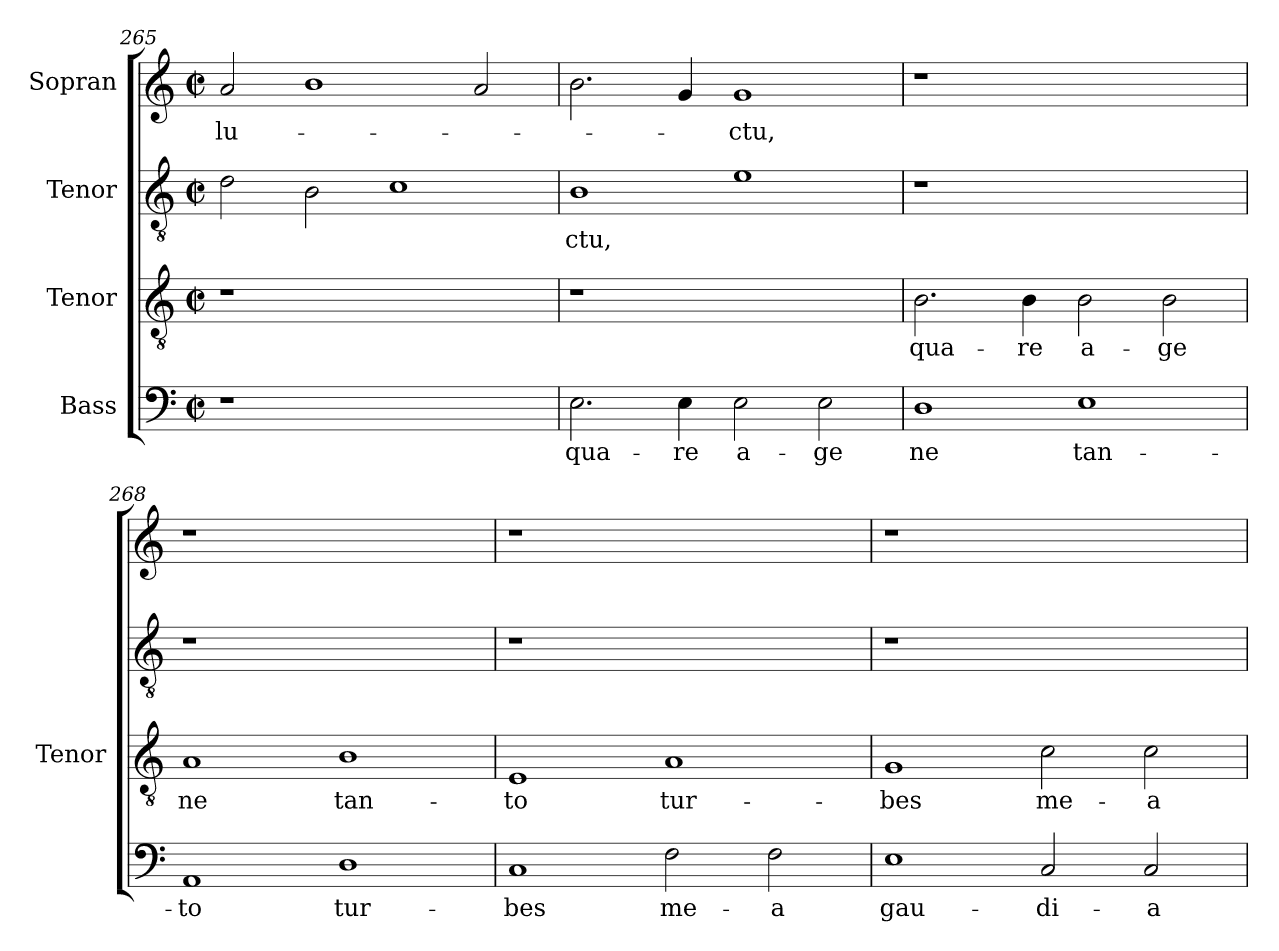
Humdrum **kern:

**kern	**text	**kern	**text	**kern	**text	**kern	**text
*part4	*part4	*part3	*part3	*part2	*part2	*part1	*part1
*staff4	*staff4	*staff3	*staff3	*staff2	*staff2	*staff1	*staff1
*I"Bass	*	*I"Tenor	*	*I"Tenor	*	*I"Sopran	*
*	*	*I'Tenor	*	*	*	*	*
*clefF4	*	*clefGv2	*	*clefGv2	*	*clefG2	*
*	*	*ITrd7c12	*	*ITrd7c12	*	*	*
*k[]	*	*k[]	*	*k[]	*	*k[]	*
*M2/2	*	*M2/2	*	*M2/2	*	*M2/2	*
*met(c|)	*	*met(c|)	*	*met(c|)	*	*met(c|)	*
=265	=265	=265	=265	=265	=265	=265	=265
!LO:N:vis=1	!	!LO:N:vis=1	!	!	!	!	!
!	!	!	!	!	!	!	!LO:LY:b:color=#000000
1r	.	1r	.	2Di\	.	2ai/	lu-
.	.	.	.	2BBi\	.	1bi	.
1ryy	.	1ryy	.	1Ci	.	.	.
.	.	.	.	.	.	2ai/	.
=266	=266	=266	=266	=266	=266	=266	=266
!	!LO:LY:b:color=#000000	!LO:N:vis=1	!	!	!	!	!
!	!	!	!	!	!LO:LY:b:color=#000000	!	!
2.Ei\	qua-	1r	.	1BBi	-ctu,	2.bi\	.
!	!LO:LY:b:color=#000000	!	!	!	!	!	!
4Ei\	-re	.	.	.	.	4gi/	.
!	!LO:LY:b:color=#000000	!	!	!	!	!	!
!	!	!	!	!	!	!	!LO:LY:b:color=#000000
2Ei\	a-	1ryy	.	1Ei	.	1gi	-ctu,
!	!LO:LY:b:color=#000000	!	!	!	!	!	!
2Ei\	-ge	.	.	.	.	.	.
=267	=267	=267	=267	=267	=267	=267	=267
!	!LO:LY:b:color=#000000	!	!	!	!	!	!
!	!	!	!LO:LY:b:color=#000000	!LO:N:vis=1	!	!LO:N:vis=1	!
1Di	ne	2.BBi\	qua-	1r	.	1r	.
!	!	!	!LO:LY:b:color=#000000	!	!	!	!
.	.	4BBi\	-re	.	.	.	.
!	!LO:LY:b:color=#000000	!	!	!	!	!	!
!	!	!	!LO:LY:b:color=#000000	!	!	!	!
1Ei	tan-	2BBi\	a-	1ryy	.	1ryy	.
!	!	!	!LO:LY:b:color=#000000	!	!	!	!
.	.	2BBi\	-ge	.	.	.	.
=268	=268	=268	=268	=268	=268	=268	=268
!	!LO:LY:b:color=#000000	!	!	!	!	!	!
!	!	!	!LO:LY:b:color=#000000	!LO:N:vis=1	!	!LO:N:vis=1	!
1AAi	-to	1AAi	ne	1r	.	1r	.
!	!LO:LY:b:color=#000000	!	!	!	!	!	!
!	!	!	!LO:LY:b:color=#000000	!	!	!	!
1Di	tur-	1BBi	tan-	1ryy	.	1ryy	.
=269	=269	=269	=269	=269	=269	=269	=269
!	!LO:LY:b:color=#000000	!	!	!	!	!	!
!	!	!	!LO:LY:b:color=#000000	!LO:N:vis=1	!	!LO:N:vis=1	!
1Ci	-bes	1EEi	-to	1r	.	1r	.
!	!LO:LY:b:color=#000000	!	!	!	!	!	!
!	!	!	!LO:LY:b:color=#000000	!	!	!	!
2Fi\	me-	1AAi	tur-	1ryy	.	1ryy	.
!	!LO:LY:b:color=#000000	!	!	!	!	!	!
2Fi\	-a	.	.	.	.	.	.
!!LO:LB:g=z
=270	=270	=270	=270	=270	=270	=270	=270
!	!LO:LY:b:color=#000000	!	!	!	!	!	!
!	!	!	!LO:LY:b:color=#000000	!LO:N:vis=1	!	!LO:N:vis=1	!
1Ei	gau-	1GGi	-bes	1r	.	1r	.
!	!LO:LY:b:color=#000000	!	!	!	!	!	!
!	!	!	!LO:LY:b:color=#000000	!	!	!	!
2Ci/	-di-	2Ci\	me-	1ryy	.	1ryy	.
!	!LO:LY:b:color=#000000	!	!	!	!	!	!
!	!	!	!LO:LY:b:color=#000000	!	!	!	!
2Ci/	-a	2Ci\	-a	.	.	.	.
=	=	=	=	=	=	=	=
*-	*-	*-	*-	*-	*-	*-	*-
